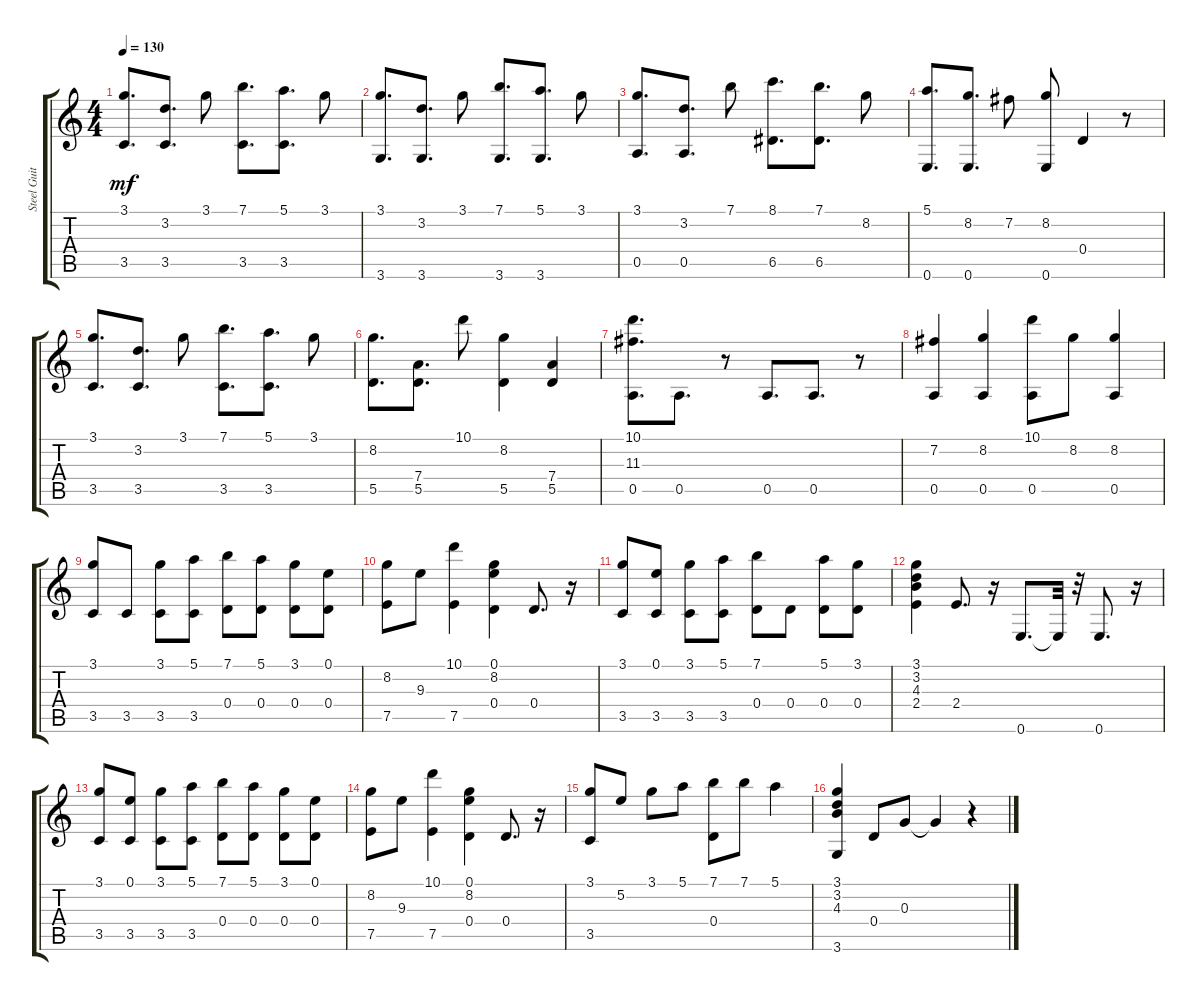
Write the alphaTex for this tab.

\track ("Steel Guitar" "Steel Guit") {instrument acousticguitarsteel}
\staff {score tabs}
\tuning (E4 B3 G3 D3 A2 E2) {hide}
\ts (4 4)
\tempo 130
\clef g2
\ks c
(3.1 3.5).8{d dy mf} (3.2 3.5).8{d} 3.1.8 (7.1 3.5).8{d} (5.1 3.5).8{d} 3.1.8 |
(3.1 3.6).8{d} (3.2 3.6).8{d} 3.1.8 (7.1 3.6).8{d} (5.1 3.6).8{d} 3.1.8 |
(3.1 0.5).8{d} (3.2 0.5).8{d} 7.1.8 (8.1 6.5).8{d} (7.1 6.5).8{d} 8.2.8 |
(5.1 0.6).8{d} (8.2 0.6).8{d} 7.2.8 (8.2 0.6).8 0.4.4 r.8 |
(3.1 3.5).8{d} (3.2 3.5).8{d} 3.1.8 (7.1 3.5).8{d} (5.1 3.5).8{d} 3.1.8 |
(8.2 5.5).8{d} (7.4 5.5).8{d} 10.1.8 (8.2 5.5).4 (7.4 5.5).4 |
(10.1 11.3 0.5).8{d} 0.5.8{d} r.8 0.5.8{d} 0.5.8{d} r.8 |
(7.2 0.5).4 (8.2 0.5).4 (10.1 0.5).8 8.2.8 (8.2 0.5).4 |
(3.1 3.5).8 3.5.8 (3.1 3.5).8 (5.1 3.5).8 (7.1 0.4).8 (5.1 0.4).8 (3.1 0.4).8 (0.1 0.4).8 |
(8.2 7.5).8 9.3.8 (10.1 7.5).4 (0.1 8.2 0.4).4 0.4.8{d} r.16 |
(3.1 3.5).8 (0.1 3.5).8 (3.1 3.5).8 (5.1 3.5).8 (7.1 0.4).8 0.4.8 (5.1 0.4).8 (3.1 0.4).8 |
(3.1 3.2 4.3 2.4).4 2.4.8{d} r.16 0.6.8{d} 0.6{t}.32 r.32 0.6.8{d} r.16 |
(3.1 3.5).8 (0.1 3.5).8 (3.1 3.5).8 (5.1 3.5).8 (7.1 0.4).8 (5.1 0.4).8 (3.1 0.4).8 (0.1 0.4).8 |
(8.2 7.5).8 9.3.8 (10.1 7.5).4 (0.1 8.2 0.4).4 0.4.8{d} r.16 |
(3.1 3.5).8 5.2.8 3.1.8 5.1.8 (7.1 0.4).8 7.1.8 5.1.4 |
(3.1 3.2 4.3 3.6).4 0.4.8 0.3.8 0.3{t}.4 r.4
